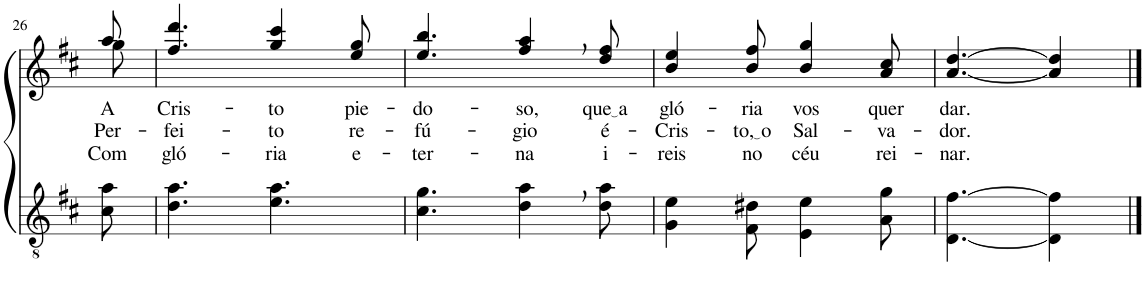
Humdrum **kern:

**kern	**kern	**text	**text	**text
*part2	*part1	*part1	*part1	*part1
*staff2	*staff1	*staff1	*staff1	*staff1
*I"Parte III e IV	*I"Parte I e II	*	*	*
!!LO:PB:g=z
*clefGv2	*clefG2	*	*	*
*Trd5c9	*Trd5c9	*	*	*
*k[f#c#]	*k[f#c#]	*	*	*
*M6/8	*M6/8	*	*	*
=26	=26	=26	=26	=26
*	*^	*	*	*
!	!	!	!LO:LY:b	!LO:LY:b	!LO:LY:b
8c#\ 8a\	8aa/	8gg\	A	Per-	Com
=27	=27	=27	=27	=27	=27
!	!	!	!LO:LY:b	!LO:LY:b	!LO:LY:b
*	*v	*v	*	*	*
4.d\ 4.a\	4.ff#/ 4.ddd/	Cris-	-fei-	gló-
!	!	!LO:LY:b	!LO:LY:b	!LO:LY:b
4.e\ 4.a\	4gg/ 4ccc#/	-to	-to	-ria
!	!	!LO:LY:b	!LO:LY:b	!LO:LY:b
.	8ee/ 8gg/	pie-	re-	e-
=28	=28	=28	=28	=28
!	!	!LO:LY:b	!LO:LY:b	!LO:LY:b
4.c#\ 4.g\	4.ee/ 4.bb/	-do-	-fú-	-ter-
!	!	!LO:LY:b	!LO:LY:b	!LO:LY:b
4d\, 4a\,	4ff#/, 4aa/,	-so,	-gio	-na
!	!	!LO:LY:b	!LO:LY:b	!LO:LY:b
8d\ 8a\	8dd/ 8ff#/	que a	é-	i-
=29	=29	=29	=29	=29
!	!	!LO:LY:b	!LO:LY:b	!LO:LY:b
4G\ 4e\	4b/ 4ee/	gló-	-Cris-	-reis
!	!	!LO:LY:b	!LO:LY:b	!LO:LY:b
8F#\ 8d#X\	8b/ 8ff#/	-ria	to, o	no
!	!	!LO:LY:b	!LO:LY:b	!LO:LY:b
4E\ 4e\	4b/ 4gg/	vos	Sal-	céu
!	!	!LO:LY:b	!LO:LY:b	!LO:LY:b
8A\ 8g\	8a/ 8cc#/	quer	-va-	rei-
=30	=30	=30	=30	=30
!	!	!LO:LY:b	!LO:LY:b	!LO:LY:b
[4.D\ [4.f#\	[4.a/ [4.dd/	dar.	-dor.	-nar.
4D\] 4f#\]	4a/] 4dd/]	.	.	.
==	==	==	==	==
*-	*-	*-	*-	*-
